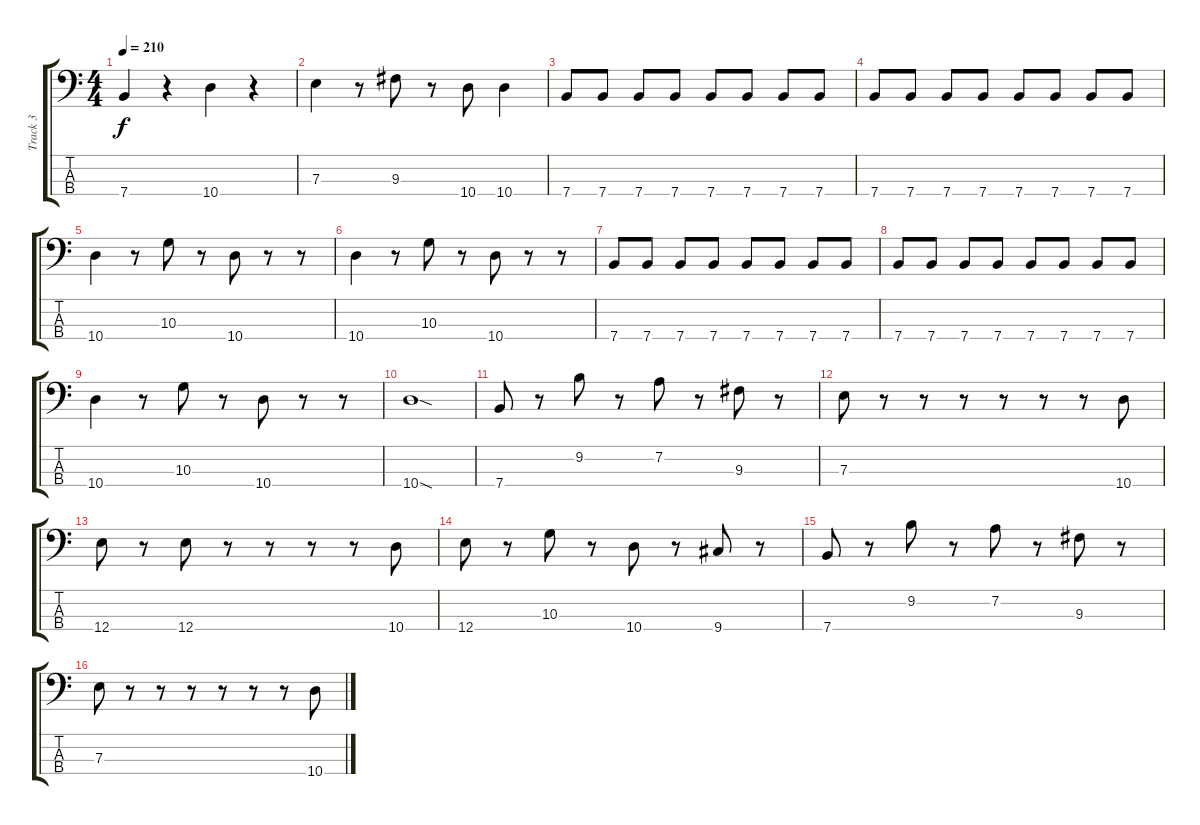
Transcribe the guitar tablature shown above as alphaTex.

\track ("Track 3" "Track 3") {instrument electricbasspick}
\staff {score tabs}
\tuning (G2 D2 A1 E1) {hide}
\ts (4 4)
\tempo 210
\clef f4
\ks c
7.4.4{dy f} r.4 10.4.4 r.4 |
7.3.4 r.8 9.3.8 r.8 10.4.8 10.4.4 |
7.4.8 7.4.8 7.4.8 7.4.8 7.4.8 7.4.8 7.4.8 7.4.8 |
7.4.8 7.4.8 7.4.8 7.4.8 7.4.8 7.4.8 7.4.8 7.4.8 |
10.4.4 r.8 10.3.8 r.8 10.4.8 r.8 r.8 |
10.4.4 r.8 10.3.8 r.8 10.4.8 r.8 r.8 |
7.4.8 7.4.8 7.4.8 7.4.8 7.4.8 7.4.8 7.4.8 7.4.8 |
7.4.8 7.4.8 7.4.8 7.4.8 7.4.8 7.4.8 7.4.8 7.4.8 |
10.4.4 r.8 10.3.8 r.8 10.4.8 r.8 r.8 |
10.4{sod}.1 |
7.4.8 r.8 9.2.8 r.8 7.2.8 r.8 9.3.8 r.8 |
7.3.8 r.8 r.8 r.8 r.8 r.8 r.8 10.4.8 |
12.4.8 r.8 12.4.8 r.8 r.8 r.8 r.8 10.4.8 |
12.4.8 r.8 10.3.8 r.8 10.4.8 r.8 9.4.8 r.8 |
7.4.8 r.8 9.2.8 r.8 7.2.8 r.8 9.3.8 r.8 |
7.3.8 r.8 r.8 r.8 r.8 r.8 r.8 10.4.8
